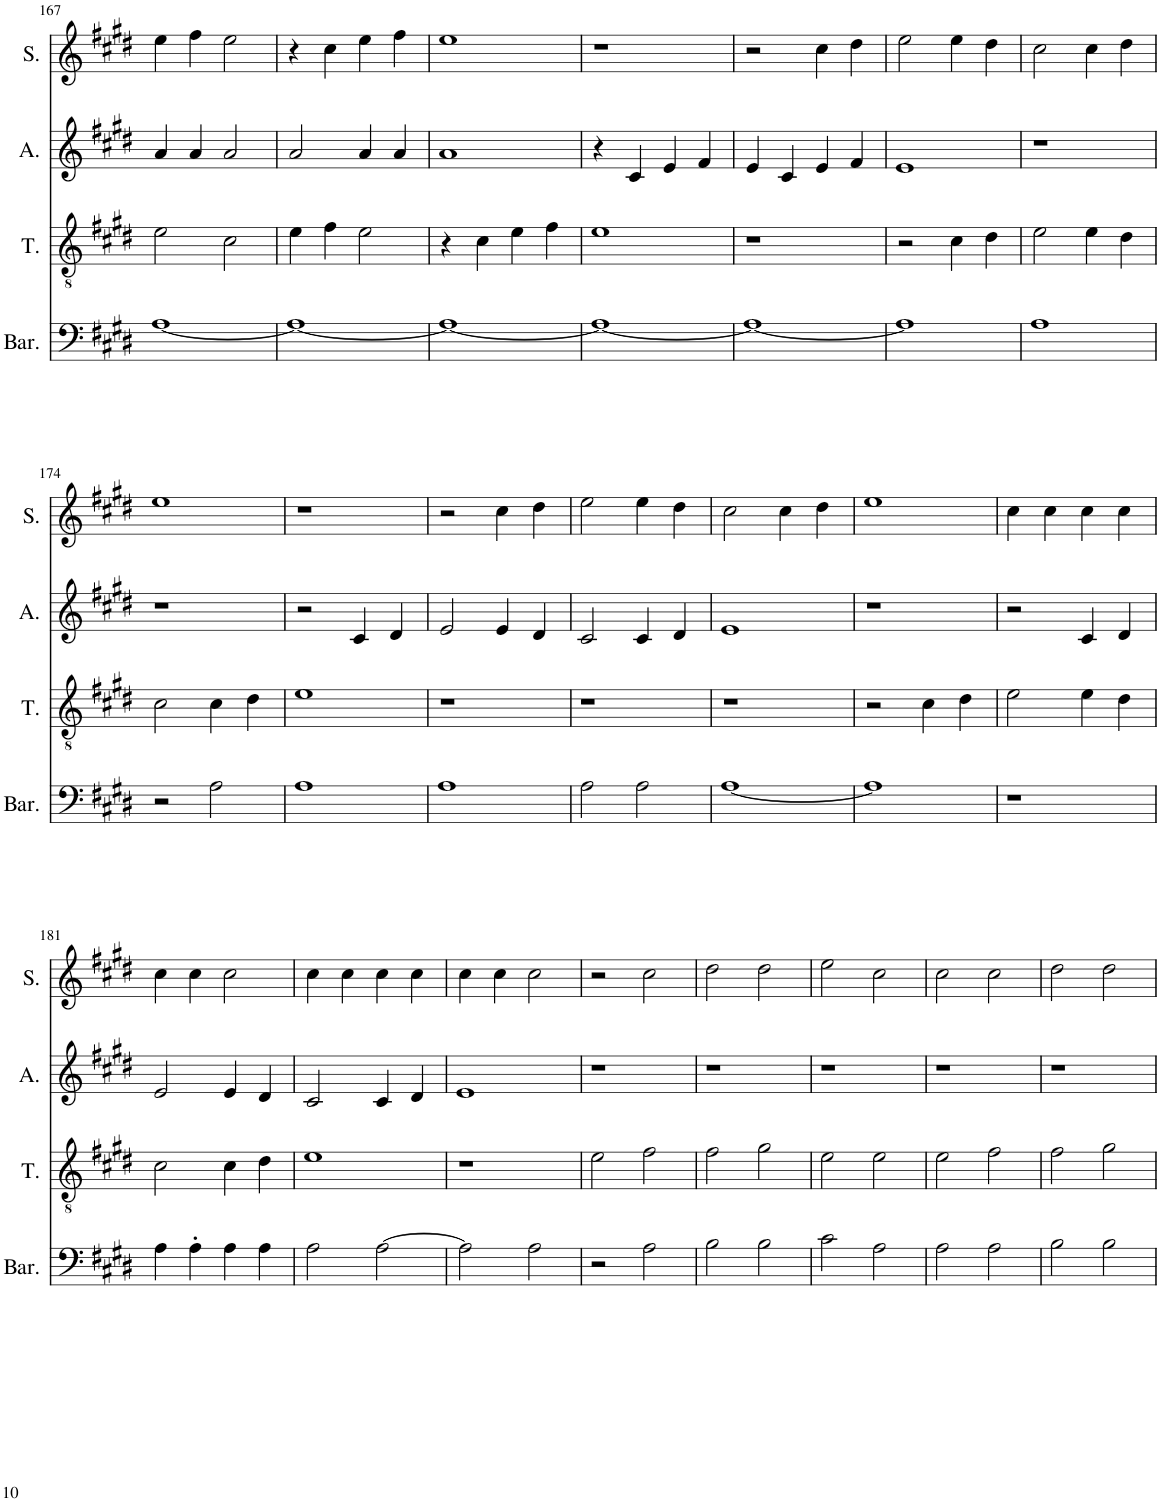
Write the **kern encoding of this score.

**kern	**kern	**kern	**kern
*part4	*part3	*part2	*part1
*staff4	*staff3	*staff2	*staff1
*I"Baryton	*I"Ténor	*I"Alto	*I"Soprano
*I'Bar.	*I'T.	*I'A.	*I'S.
!!LO:PB:g=z
*clefF4	*clefGv2	*clefG2	*clefG2
*k[f#c#g#d#]	*k[f#c#g#d#]	*k[f#c#g#d#]	*k[f#c#g#d#]
*M2/2	*M2/2	*M2/2	*M2/2
*met(c|)	*met(c|)	*met(c|)	*met(c|)
=167	=167	=167	=167
[1A	2e\	4a/	4ee\
.	.	4a/	4ff#\
.	2c#\	2a/	2ee\
=168	=168	=168	=168
1A_	4e\	2a/	4r
.	4f#\	.	4cc#\
.	2e\	4a/	4ee\
.	.	4a/	4ff#\
=169	=169	=169	=169
1A_	4r	1a	1ee
.	4c#\	.	.
.	4e\	.	.
.	4f#\	.	.
=170	=170	=170	=170
1A_	1e	4r	1r
.	.	4c#/	.
.	.	4e/	.
.	.	4f#/	.
=171	=171	=171	=171
1A_	1r	4e/	2r
.	.	4c#/	.
.	.	4e/	4cc#\
.	.	4f#/	4dd#\
=172	=172	=172	=172
1A]	2r	1e	2ee\
.	4c#\	.	4ee\
.	4d#\	.	4dd#\
=173	=173	=173	=173
1A	2e\	1r	2cc#\
.	4e\	.	4cc#\
.	4d#\	.	4dd#\
!!LO:LB:g=z
=174	=174	=174	=174
2r	2c#\	1r	1ee
2A\	4c#\	.	.
.	4d#\	.	.
=175	=175	=175	=175
1A	1e	2r	1r
.	.	4c#/	.
.	.	4d#/	.
=176	=176	=176	=176
1A	1r	2e/	2r
.	.	4e/	4cc#\
.	.	4d#/	4dd#\
=177	=177	=177	=177
2A\	1r	2c#/	2ee\
2A\	.	4c#/	4ee\
.	.	4d#/	4dd#\
=178	=178	=178	=178
[1A	1r	1e	2cc#\
.	.	.	4cc#\
.	.	.	4dd#\
=179	=179	=179	=179
1A]	2r	1r	1ee
.	4c#\	.	.
.	4d#\	.	.
=180	=180	=180	=180
1r	2e\	2r	4cc#\
.	.	.	4cc#\
.	4e\	4c#/	4cc#\
.	4d#\	4d#/	4cc#\
!!LO:LB:g=z
=181	=181	=181	=181
4A\	2c#\	2e/	4cc#\
4A'\	.	.	4cc#\
4A\	4c#\	4e/	2cc#\
4A\	4d#\	4d#/	.
=182	=182	=182	=182
2A\	1e	2c#/	4cc#\
.	.	.	4cc#\
[2A\	.	4c#/	4cc#\
.	.	4d#/	4cc#\
=183	=183	=183	=183
2A\]	1r	1e	4cc#\
.	.	.	4cc#\
2A\	.	.	2cc#\
=184	=184	=184	=184
2r	2e\	1r	2r
2A\	2f#\	.	2cc#\
=185	=185	=185	=185
2B\	2f#\	1r	2dd#\
2B\	2g#\	.	2dd#\
=186	=186	=186	=186
2c#\	2e\	1r	2ee\
2A\	2e\	.	2cc#\
=187	=187	=187	=187
2A\	2e\	1r	2cc#\
2A\	2f#\	.	2cc#\
=188	=188	=188	=188
2B\	2f#\	1r	2dd#\
2B\	2g#\	.	2dd#\
=	=	=	=
*-	*-	*-	*-
